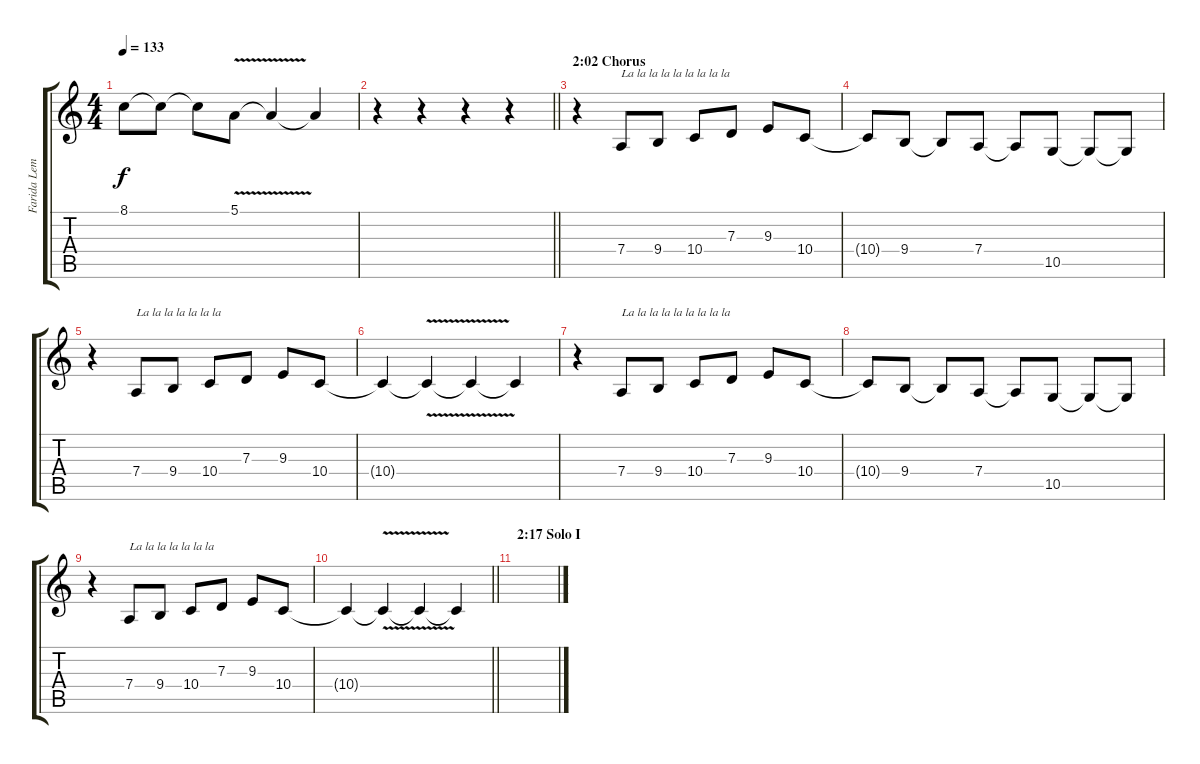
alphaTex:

\track ("Farida Lemouchi (Vocals + backing)" "Farida Lem") {instrument bassoon}
\staff {score tabs}
\tuning (E4 B3 G3 D3 A2 E2) {hide}
\ts (4 4)
\tempo 133
\clef g2
\ks c
8.1{t}.8{dy f} 8.1{t}.8 8.1{t}.8 5.1{v}.8 5.1{t}.4 5.1{t}.4 |
\barLineRight lightlight
r.4 r.4 r.4 r.4 |
\section ("" "2:02 Chorus")
r.4 7.4.8{txt "La la la la la la la la la"} 9.4.8 10.4.8 7.3.8 9.3.8 10.4.8 |
10.4{t}.8 9.4.8 9.4{t}.8 7.4.8 7.4{t}.8 10.5.8 10.5{t}.8 10.5{t}.8 |
r.4 7.4.8{txt "La la la la la la la"} 9.4.8 10.4.8 7.3.8 9.3.8 10.4.8 |
10.4{t}.4 10.4{v t}.4 10.4{t}.4 10.4{t}.4 |
r.4 7.4.8{txt "La la la la la la la la la"} 9.4.8 10.4.8 7.3.8 9.3.8 10.4.8 |
10.4{t}.8 9.4.8 9.4{t}.8 7.4.8 7.4{t}.8 10.5.8 10.5{t}.8 10.5{t}.8 |
r.4 7.4.8{txt "La la la la la la la"} 9.4.8 10.4.8 7.3.8 9.3.8 10.4.8 |
\barLineRight lightlight
10.4{t}.4 10.4{v t}.4 10.4{t}.4 10.4{t}.4 |
\section ("" "2:17 Solo I")
